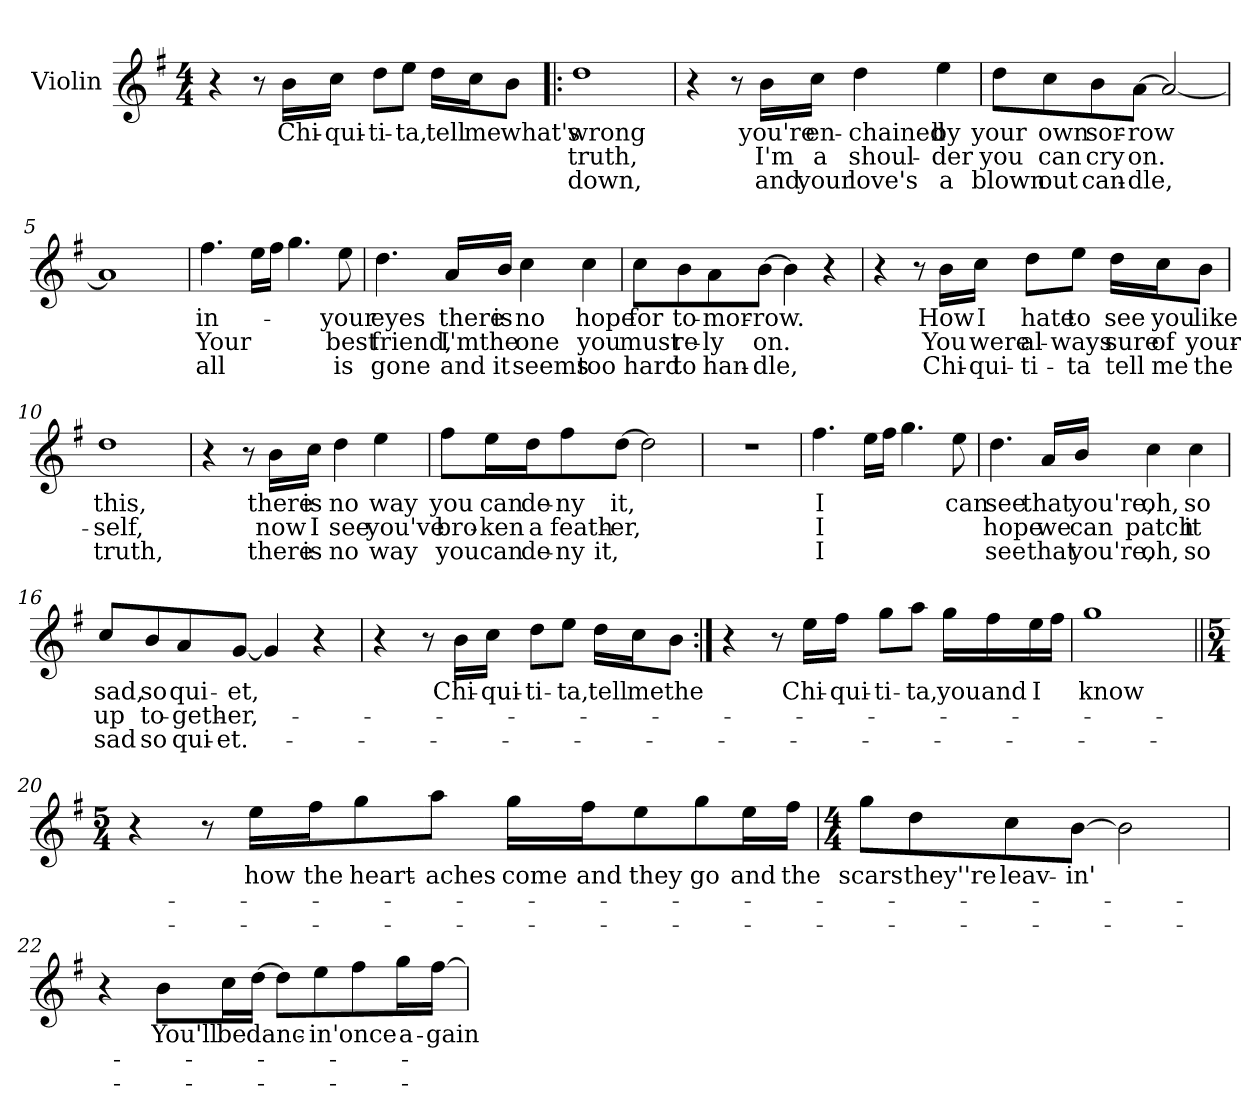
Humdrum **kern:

**kern	**text	**text	**text
*part1	*part1	*part1	*part1
*staff1	*staff1	*staff1	*staff1
*I"Violin	*	*	*
*I'Vln	*	*	*
*clefG2	*	*	*
*k[f#]	*	*	*
*G:	*	*	*
*M4/4	*	*	*
=1	=1	=1	=1
4r	.	.	.
8r	.	.	.
16b\LL	Chi-	.	.
16cc\JJ	-qui-	.	.
8dd\L	-ti-	.	.
8ee\J	-ta,	.	.
16dd\LL	tell	.	.
16cc\J	me	.	.
8b\J	what's	.	.
=2!|:	=2!|:	=2!|:	=2!|:
1dd	wrong	truth,	down,
=3	=3	=3	=3
4r	.	.	.
8r	.	.	.
16b\LL	you're	I'm	and
16cc\JJ	en-	a	your
4dd\	-chained	shoul-	love's
4ee\	by	-der	a
=4	=4	=4	=4
8dd\L	your	you	blown
8cc\	own	can	out
8b\	sor-	cry	can-
[8a\J	-row	on.	-dle,
2a/_	.	.	.
!!LO:LB:g=z
=5	=5	=5	=5
1a]	.	.	.
=6	=6	=6	=6
4.ff#\	in-	Your	all
16ee\LL	.	.	.
16ff#\JJ	.	.	.
4.gg\	.	.	.
8ee\	your	best	is
=7	=7	=7	=7
4.dd\	eyes	friend,	gone
16a/LL	there	I'm	and
16b/JJ	is	the	it
4cc\	no	one	seems
4cc\	hope	you	too
=8	=8	=8	=8
8cc\L	for	must	hard
8b\	to-	re-	to
8a\	-mor-	-ly	han-
[8b\J	-row.	on.	-dle,
4b\]	.	.	.
4r	.	.	.
!!LO:LB:g=z
=9	=9	=9	=9
4r	.	.	.
8r	.	.	.
16b\LL	How	You	Chi-
16cc\JJ	I	were	-qui-
8dd\L	hate	al-	-ti-
8ee\J	to	-ways	-ta
16dd\LL	see	sure	tell
16cc\J	you	of	me
8b\J	like	your-	the
=10	=10	=10	=10
1dd	this,	-self,	truth,
=11	=11	=11	=11
4r	.	.	.
8r	.	.	.
16b\LL	there	now	there
16cc\JJ	is	I	is
4dd\	no	see	no
4ee\	way	you've	way
=12	=12	=12	=12
8ff#\L	you	bro-	you
16ee\L	can	-ken	can
16dd\J	de-	a	de-
8ff#\	-ny	feath-	-ny
[8dd\J	it,	-er,	it,
2dd\]	.	.	.
!!LO:LB:g=z
=13	=13	=13	=13
1r	.	.	.
=14	=14	=14	=14
4.ff#\	I	I	I
16ee\LL	.	.	.
16ff#\JJ	.	.	.
4.gg\	.	.	.
8ee\	can	.	.
=15	=15	=15	=15
4.dd\	see	hope	see
16a/LL	that	we	that
16b/JJ	you're,	can	you're,
4cc\	oh,	patch	oh,
4cc\	so	it	so
=16	=16	=16	=16
8cc/L	sad,	up	sad
8b/	so	to-	so
8a/	qui-	-geth-	qui-
[8g/J	-et,	-er,-	-et.-
4g/]	.	.	.
4r	.	.	.
!!LO:LB:g=z
=17	=17	=17	=17
4r	.	.	.
8r	.	.	.
16b\LL	Chi-	.	.
16cc\JJ	-qui-	.	.
8dd\L	-ti-	.	.
8ee\J	-ta,	.	.
16dd\LL	tell	.	.
16cc\J	me	.	.
8b\J	the	.	.
=18:|!	=18:|!	=18:|!	=18:|!
4r	.	.	.
8r	.	.	.
16ee\LL	Chi-	.	.
16ff#\JJ	-qui-	.	.
8gg\L	-ti-	.	.
8aa\J	-ta,	.	.
16gg\LL	you	.	.
16ff#\	and	.	.
16ee\	I	.	.
16ff#\JJ	.	.	.
=19	=19	=19	=19
1gg	know	.	.
!!LO:LB:g=z
=20||	=20||	=20||	=20||
*M5/4	*	*	*
4r	.	.	.
8r	.	.	.
16ee\LL	how	.	.
16ff#\J	the	.	.
8gg\	heart-	.	.
8aa\J	-aches	.	.
16gg\LL	come	.	.
16ff#\J	and	.	.
8ee\	they	.	.
8gg\	go	.	.
16ee\L	and	.	.
16ff#\JJ	the	.	.
=21	=21	=21	=21
*M4/4	*	*	*
8gg\L	scars	.	.
8dd\	they''re	.	.
8cc\	leav-	.	.
[8b\J	-in'	.	.
2b\]	.	.	.
!!LO:LB:g=z
=22	=22	=22	=22
4r	.	.	.
8b\L	You'll	.	.
16cc\L	be	.	.
[16dd\JJ	danc-	.	.
8dd\L]	.	.	.
8ee\	-in'	.	.
8ff#\	once	.	.
16gg\L	a-	.	.
[16ff#\JJ	-gain	.	.
=	=	=	=
*-	*-	*-	*-
